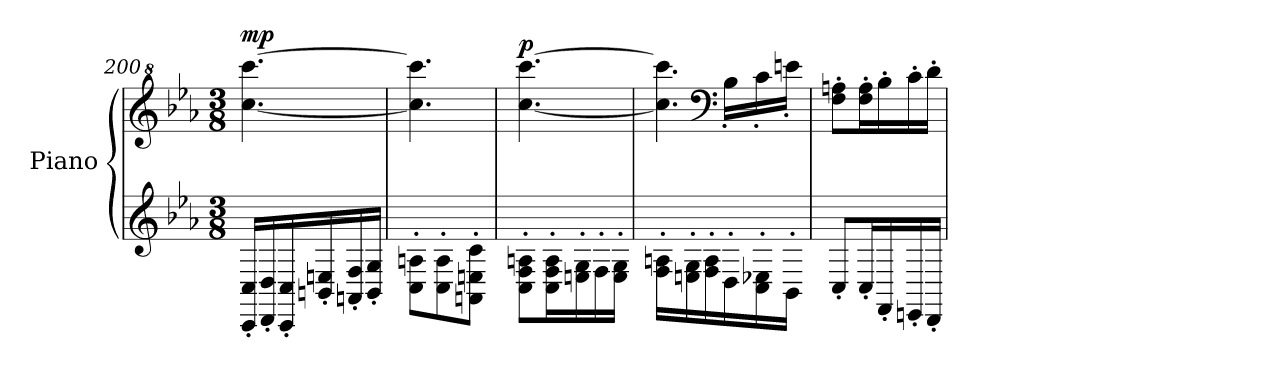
**kern	**kern	**dynam
*part1	*part1	*part1
*staff2	*staff1	*staff1/2
*I"Piano	*	*
*I'Pno.	*	*
*clefG2	*clefG^2	*
*k[b-e-a-]	*k[b-e-a-]	*
*M3/8	*M3/8	*
=200	=200	=200
!	!	!LO:DY:a
16CC/' 16C/'LL	[4.ccc\ [4.cccc\	mp
16DD/' 16D/'	.	.
16CC/' 16C/'	.	.
16BBn/' 16En/'	.	.
16AAn/' 16F/'	.	.
16BB/' 16G/'JJ	.	.
=201	=201	=201
8C\' 8An\'L	4.ccc\] 4.cccc\]	.
8C\' 8A\'	.	.
8AAn\' 8En\' 8c\'J	.	.
=202	=202	=202
!	!	!LO:DY:a
8C\' 8F\' 8An\'L	[4.ccc\ [4.cccc\	p
16C\' 16F\' 16A\'L	.	.
16En\' 16G\'	.	.
16F'\	.	.
16E\' 16G\'JJ	.	.
=203	=203	=203
*	*^	*
16F\' 16An\'LL	4.ccc\] 4.cccc\]	8.ryy	.
16En\' 16G\'	.	.	.
16F\' 16A\'	.	.	.
*	*clefF4	*	*
16D'\	.	16B-'\LL	.
16C\' 16E-X\'	.	16c'\	.
16BB-'\JJ	.	16en'\JJ	.
*	*v	*v	*
!!LO:LB:g=z
=204	=204	=204
8C'/L	8F\' 8An\'L	.
16C'/L	16F\' 16A\'L	.
16FF'/	16B-'\	.
16EEn'/	16c'\	.
16DD'/JJ	16d'\JJ	.
=	=	=
*-	*-	*-
